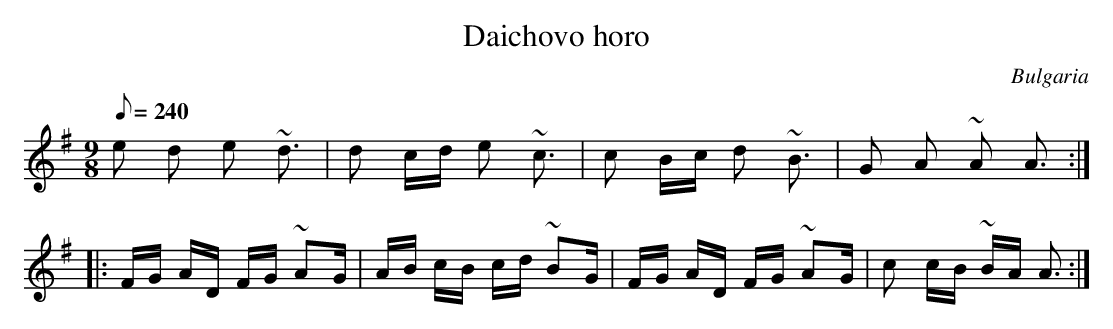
X:1
T:Daichovo horo
O:Bulgaria
M:9/8
Q:1/8=240
K:ADor
e d e ~d3/2|d c/d/ e ~c3/2|\
c B/c/ d ~B3/2|G A ~A A3/2:|
|:F/G/ A/D/ F/G/ ~AG/| \
A/B/ c/B/ c/d/ ~BG/|\
F/G/ A/D/ F/G/ ~AG/|\
c c/B/ ~B/A/ A3/2:|
